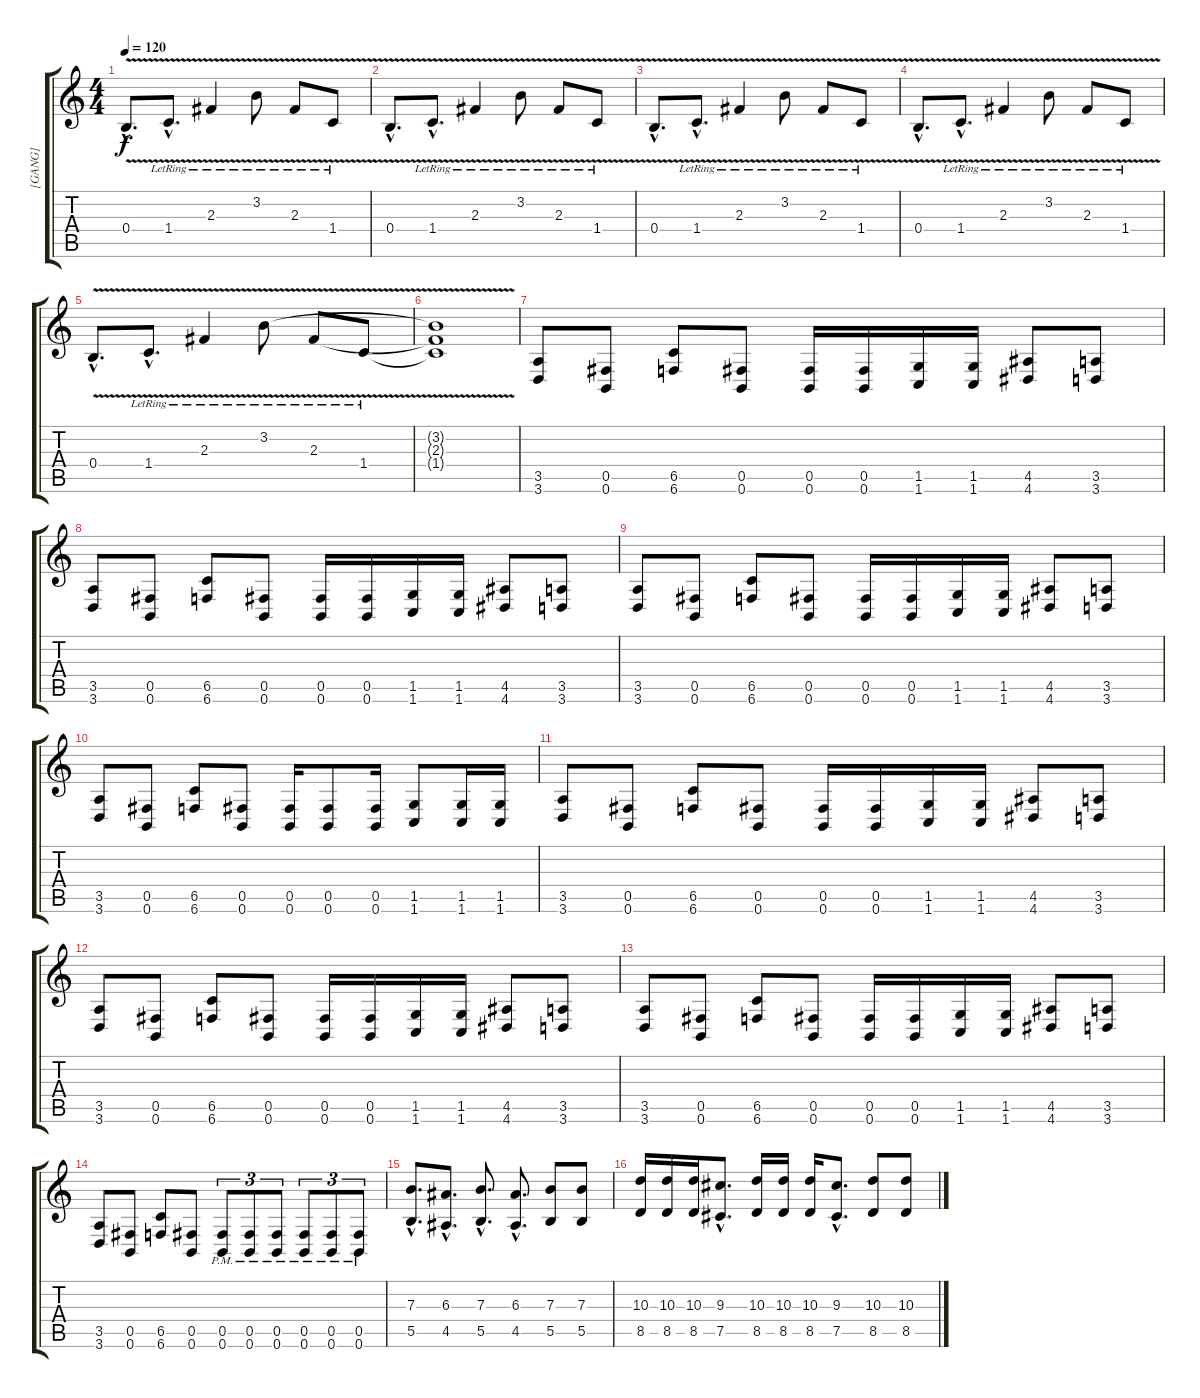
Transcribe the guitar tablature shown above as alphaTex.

\track ("[GANG]" "[GANG]") {instrument distortionguitar}
\staff {score tabs}
\tuning (Db4 Ab3 E3 B2 Gb2 B1) {hide}
\ts (4 4)
\tempo 120
\clef g2
\ks c
0.4{v hac}.8{d dy f} 1.4{v hac lr}.8{d} 2.3{v lr}.4 3.2{v lr}.8 2.3{v lr}.8 1.4{v lr}.8 |
0.4{v hac}.8{d} 1.4{v hac lr}.8{d} 2.3{v lr}.4 3.2{v lr}.8 2.3{v lr}.8 1.4{v lr}.8 |
0.4{v hac}.8{d} 1.4{v hac lr}.8{d} 2.3{v lr}.4 3.2{v lr}.8 2.3{v lr}.8 1.4{v lr}.8 |
0.4{v hac}.8{d} 1.4{v hac lr}.8{d} 2.3{v lr}.4 3.2{v lr}.8 2.3{v lr}.8 1.4{v lr}.8 |
0.4{v hac}.8{d} 1.4{v hac lr}.8{d} 2.3{v lr}.4 3.2{v lr}.8 2.3{v lr}.8 1.4{v lr}.8 |
(3.2{t} 2.3{t} 1.4{t}).1 |
(3.5 3.6).8{instrument distortionguitar} (0.5 0.6).8 (6.5 6.6).8 (0.5 0.6).8 (0.5 0.6).16 (0.5 0.6).16 (1.5 1.6).16 (1.5 1.6).16 (4.5 4.6).8 (3.5 3.6).8 |
(3.5 3.6).8 (0.5 0.6).8 (6.5 6.6).8 (0.5 0.6).8 (0.5 0.6).16 (0.5 0.6).16 (1.5 1.6).16 (1.5 1.6).16 (4.5 4.6).8 (3.5 3.6).8 |
(3.5 3.6).8 (0.5 0.6).8 (6.5 6.6).8 (0.5 0.6).8 (0.5 0.6).16 (0.5 0.6).16 (1.5 1.6).16 (1.5 1.6).16 (4.5 4.6).8 (3.5 3.6).8 |
(3.5 3.6).8 (0.5 0.6).8 (6.5 6.6).8 (0.5 0.6).8 (0.5 0.6).16 (0.5 0.6).8 (0.5 0.6).16 (1.5 1.6).8 (1.5 1.6).16 (1.5 1.6).16 |
(3.5 3.6).8 (0.5 0.6).8 (6.5 6.6).8 (0.5 0.6).8 (0.5 0.6).16 (0.5 0.6).16 (1.5 1.6).16 (1.5 1.6).16 (4.5 4.6).8 (3.5 3.6).8 |
(3.5 3.6).8 (0.5 0.6).8 (6.5 6.6).8 (0.5 0.6).8 (0.5 0.6).16 (0.5 0.6).16 (1.5 1.6).16 (1.5 1.6).16 (4.5 4.6).8 (3.5 3.6).8 |
(3.5 3.6).8 (0.5 0.6).8 (6.5 6.6).8 (0.5 0.6).8 (0.5 0.6).16 (0.5 0.6).16 (1.5 1.6).16 (1.5 1.6).16 (4.5 4.6).8 (3.5 3.6).8 |
(3.5 3.6).8 (0.5 0.6).8 (6.5 6.6).8 (0.5 0.6).8 (0.5{pm} 0.6).8{tu (3 2)} (0.5{pm} 0.6).8{tu (3 2)} (0.5{pm} 0.6).8{tu (3 2)} (0.5{pm} 0.6).8{tu (3 2)} (0.5{pm} 0.6).8{tu (3 2)} (0.5{pm} 0.6).8{tu (3 2)} |
(7.3{hac} 5.5{hac}).8{d} (6.3{hac} 4.5{hac}).8{d} (7.3{hac} 5.5{hac}).8{d} (6.3{hac} 4.5{hac}).8{d} (7.3 5.5).8 (7.3 5.5).8 |
(10.3 8.5).16 (10.3 8.5).16 (10.3 8.5).16 (9.3{hac} 7.5{hac}).8{d} (10.3 8.5).16 (10.3 8.5).16 (10.3 8.5).16 (9.3{hac} 7.5{hac}).8{d} (10.3 8.5).8 (10.3 8.5).8
